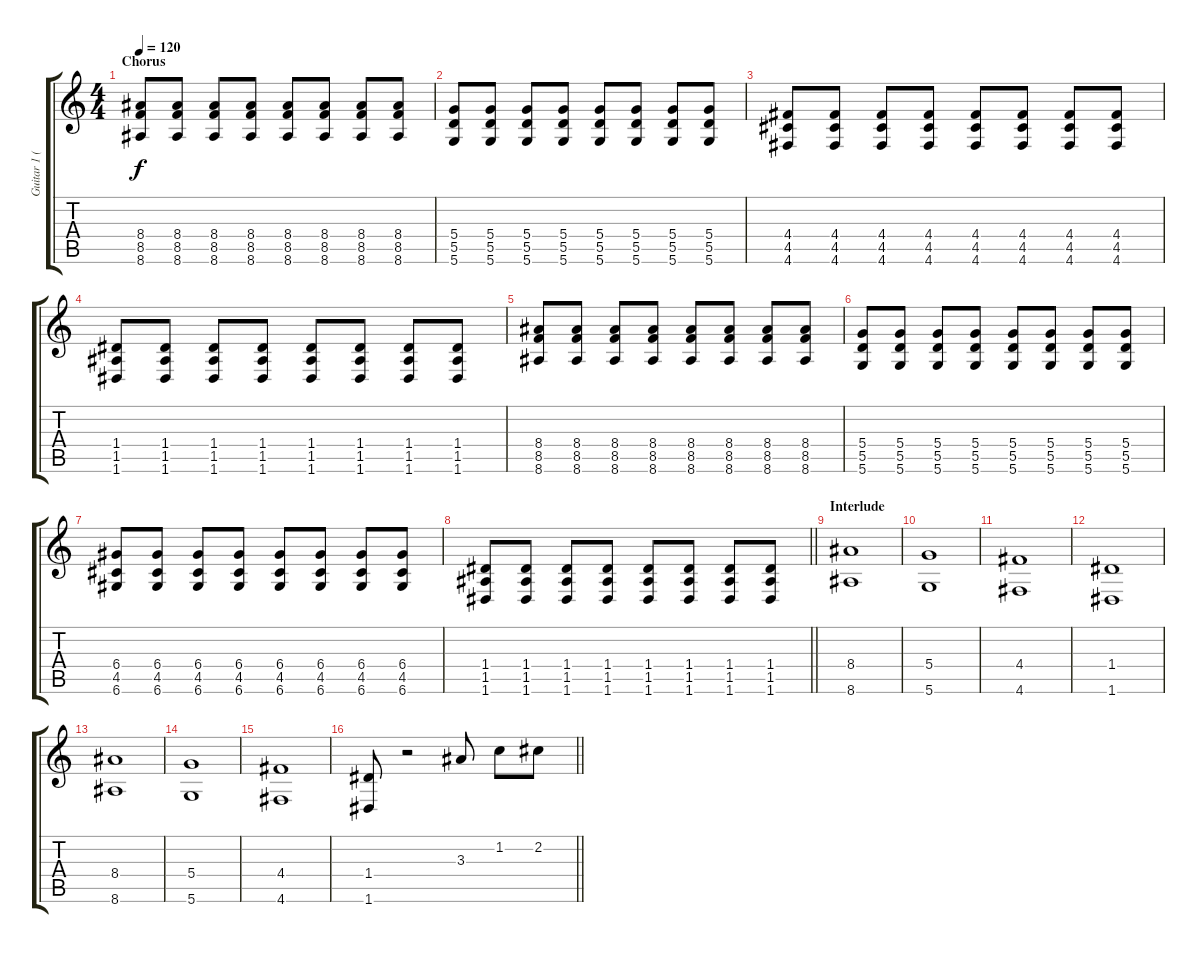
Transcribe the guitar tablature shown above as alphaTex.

\track ("Guitar 1 (Aaron)" "Guitar 1 (") {instrument distortionguitar}
\staff {score tabs}
\tuning (E4 B3 G3 D3 A2 D2) {hide}
\ts (4 4)
\section ("" "Chorus")
\tempo 120
\clef g2
\ks c
(8.4 8.5 8.6).8{dy f volume 10} (8.4 8.5 8.6).8 (8.4 8.5 8.6).8 (8.4 8.5 8.6).8 (8.4 8.5 8.6).8 (8.4 8.5 8.6).8 (8.4 8.5 8.6).8 (8.4 8.5 8.6).8 |
(5.4 5.5 5.6).8 (5.4 5.5 5.6).8 (5.4 5.5 5.6).8 (5.4 5.5 5.6).8 (5.4 5.5 5.6).8 (5.4 5.5 5.6).8 (5.4 5.5 5.6).8 (5.4 5.5 5.6).8 |
(4.4 4.5 4.6).8 (4.4 4.5 4.6).8 (4.4 4.5 4.6).8 (4.4 4.5 4.6).8 (4.4 4.5 4.6).8 (4.4 4.5 4.6).8 (4.4 4.5 4.6).8 (4.4 4.5 4.6).8 |
(1.4 1.5 1.6).8 (1.4 1.5 1.6).8 (1.4 1.5 1.6).8 (1.4 1.5 1.6).8 (1.4 1.5 1.6).8 (1.4 1.5 1.6).8 (1.4 1.5 1.6).8 (1.4 1.5 1.6).8 |
(8.4 8.5 8.6).8 (8.4 8.5 8.6).8 (8.4 8.5 8.6).8 (8.4 8.5 8.6).8 (8.4 8.5 8.6).8 (8.4 8.5 8.6).8 (8.4 8.5 8.6).8 (8.4 8.5 8.6).8 |
(5.4 5.5 5.6).8 (5.4 5.5 5.6).8 (5.4 5.5 5.6).8 (5.4 5.5 5.6).8 (5.4 5.5 5.6).8 (5.4 5.5 5.6).8 (5.4 5.5 5.6).8 (5.4 5.5 5.6).8 |
(6.4 4.5 6.6).8 (6.4 4.5 6.6).8 (6.4 4.5 6.6).8 (6.4 4.5 6.6).8 (6.4 4.5 6.6).8 (6.4 4.5 6.6).8 (6.4 4.5 6.6).8 (6.4 4.5 6.6).8 |
\barLineRight lightlight
(1.4 1.5 1.6).8 (1.4 1.5 1.6).8 (1.4 1.5 1.6).8 (1.4 1.5 1.6).8 (1.4 1.5 1.6).8 (1.4 1.5 1.6).8 (1.4 1.5 1.6).8 (1.4 1.5 1.6).8 |
\section ("" "Interlude")
(8.4 8.6).1{volume 12 balance 8} |
(5.4 5.6).1 |
(4.4 4.6).1 |
(1.4 1.6).1 |
(8.4 8.6).1 |
(5.4 5.6).1 |
(4.4 4.6).1 |
\barLineRight lightlight
(1.4 1.6).8 r.2{volume 10 balance 16} 3.3.8 1.2.8 2.2.8
